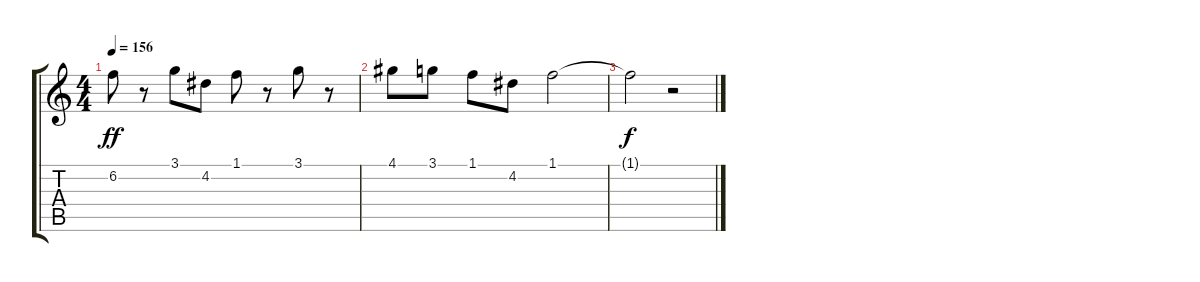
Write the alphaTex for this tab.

\track "" {instrument distortionguitar}
\staff {score tabs}
\tuning (E4 B3 G3 D3 A2 E2) {hide}
\ts (4 4)
\tempo 156
\clef g2
\ks c
6.2.8{dy ff} r.8 3.1.8 4.2.8 1.1.8 r.8 3.1.8 r.8 |
4.1.8 3.1.8 1.1.8 4.2.8 1.1.2 |
1.1{t}.2{dy f} r.2
